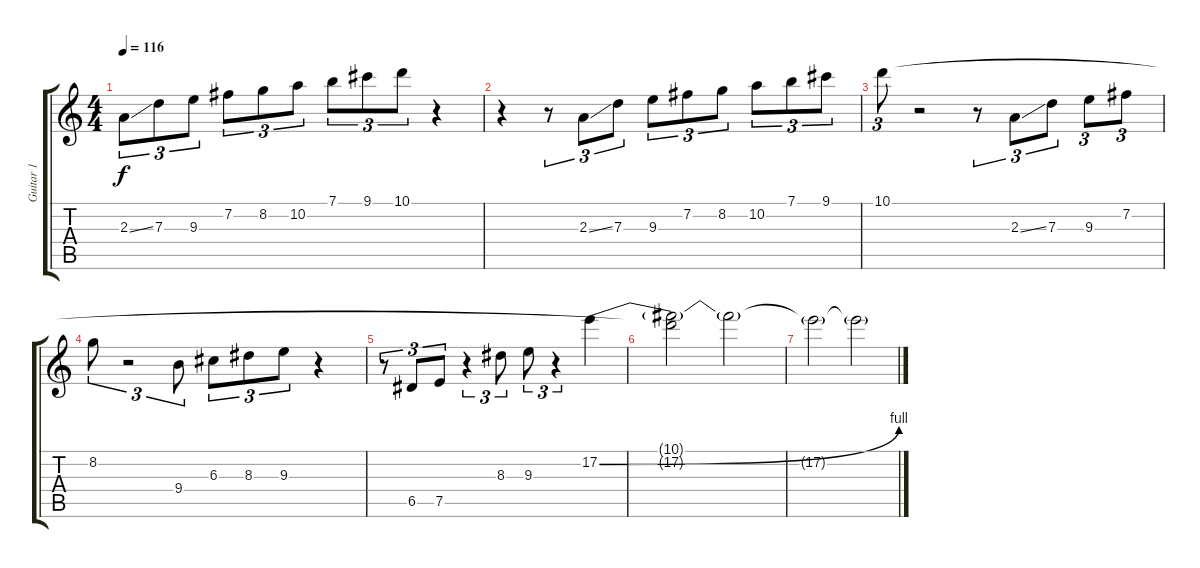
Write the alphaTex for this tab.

\track ("Guitar 1" "Guitar 1") {instrument overdrivenguitar}
\staff {score tabs}
\tuning (E4 B3 G3 D3 A2 E2) {hide}
\ts (4 4)
\tempo 116
\clef g2
\ks c
2.3{ss}.8{tu (3 2) dy f instrument overdrivenguitar} 7.3.8{tu (3 2)} 9.3.8{tu (3 2)} 7.2.8{tu (3 2)} 8.2.8{tu (3 2)} 10.2.8{tu (3 2)} 7.1.8{tu (3 2)} 9.1.8{tu (3 2)} 10.1.8{tu (3 2)} r.4 |
r.4 r.8{tu (3 2)} 2.3{ss}.8{tu (3 2)} 7.3.8{tu (3 2)} 9.3.8{tu (3 2)} 7.2.8{tu (3 2)} 8.2.8{tu (3 2)} 10.2.8{tu (3 2)} 7.1.8{tu (3 2)} 9.1.8{tu (3 2)} |
10.1.8{tu (3 2)} r.2 r.8{tu (3 2)} 2.3{ss}.8{tu (3 2)} 7.3.8{tu (3 2)} 9.3.8{tu (3 2)} 7.2.8{tu (3 2)} |
8.2.8{tu (3 2)} r.2{tu (3 2)} 9.4.8{tu (3 2)} 6.3.8{tu (3 2)} 8.3.8{tu (3 2)} 9.3.8{tu (3 2)} r.4 |
r.8{tu (3 2)} 6.5.8{tu (3 2)} 7.5.8{tu (3 2)} r.4{tu (3 2)} 8.3.8{tu (3 2)} 9.3.8{tu (3 2)} r.4{tu (3 2)} 17.2{be (bend 0 0 60 4)}.4 |
(10.1{t} 17.2{t}).2 17.2{t}.2 |
17.2{t}.2 17.2{t}.2
